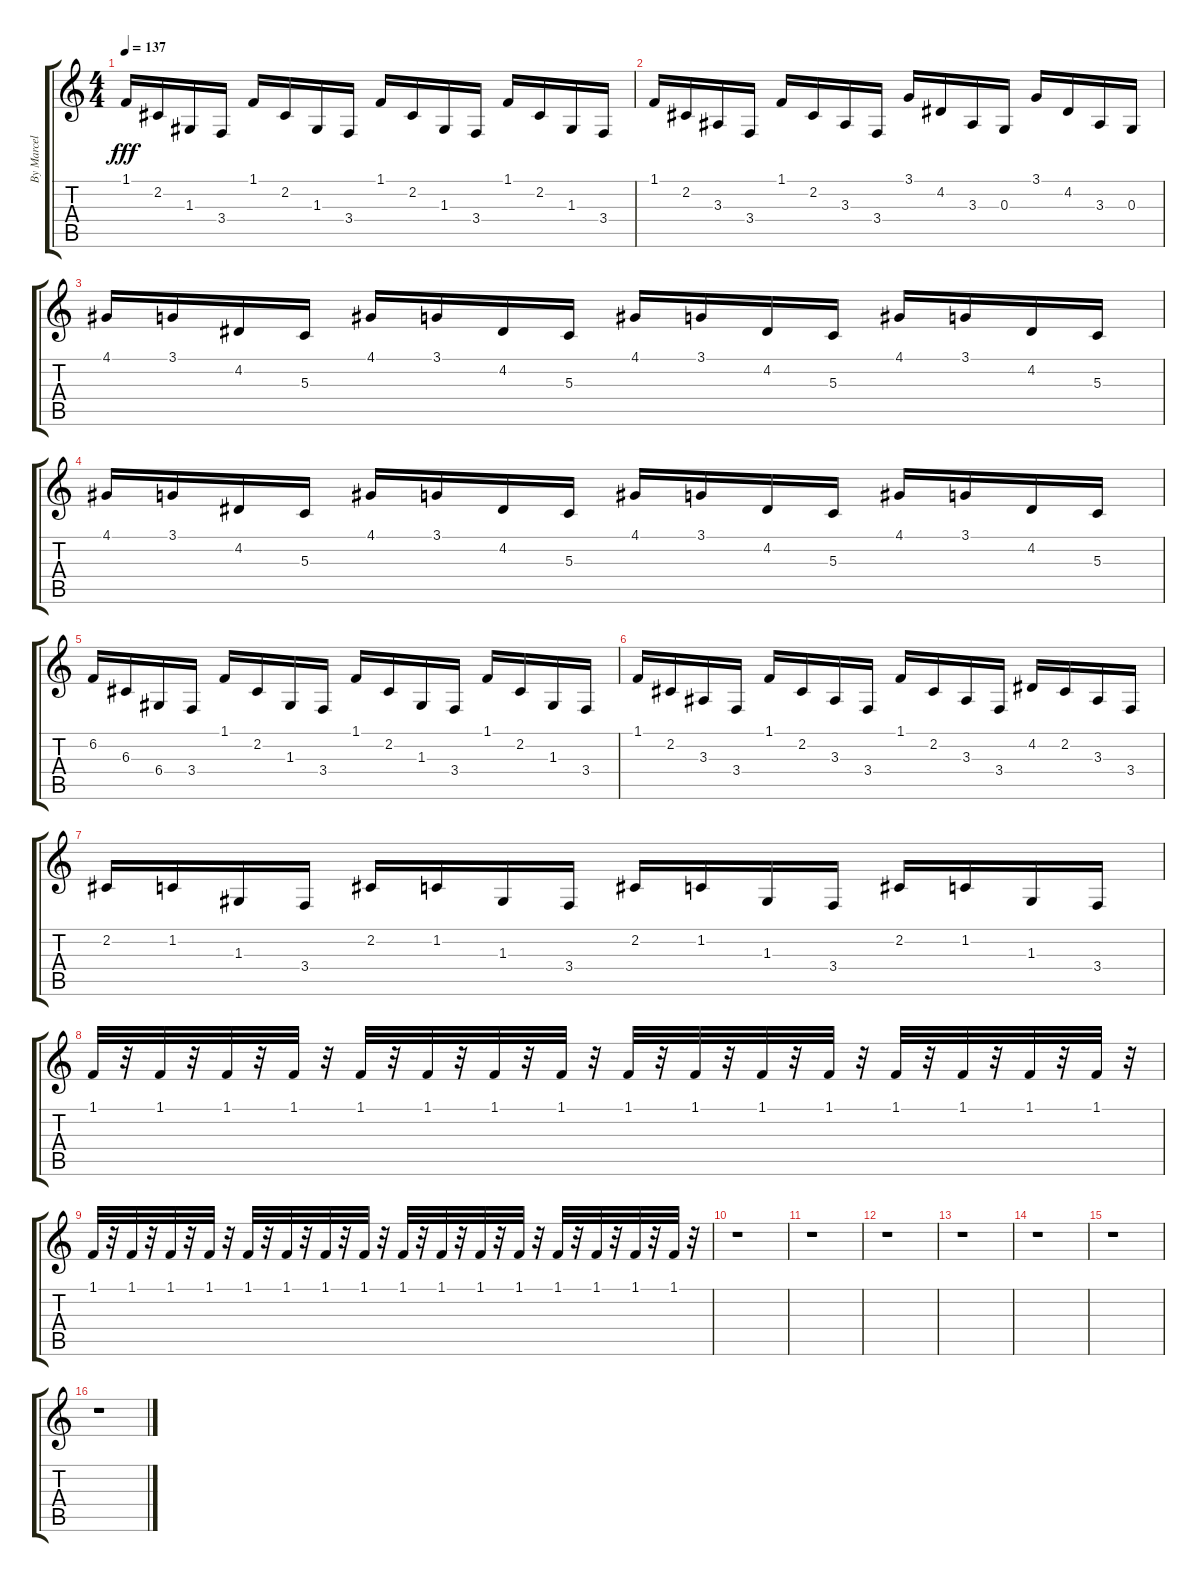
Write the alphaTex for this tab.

\track ("By Marcel Gonzalez" "By Marcel ") {instrument pad7halo}
\staff {score tabs}
\tuning (E4 B3 G3 D3 A2 E2) {hide}
\ts (4 4)
\tempo 137
\clef g2
\ks c
1.1.16{dy fff volume 14 balance 8} 2.2.16{balance 8} 1.3.16{balance 8} 3.4.16{balance 9} 1.1.16{balance 9} 2.2.16{balance 9} 1.3.16{balance 10} 3.4.16{balance 10} 1.1.16{balance 10} 2.2.16{balance 10} 1.3.16{balance 11} 3.4.16{balance 11} 1.1.16{balance 11} 2.2.16{balance 12} 1.3.16{balance 12} 3.4.16{balance 12} |
1.1.16{balance 13} 2.2.16{balance 13} 3.3.16{balance 13} 3.4.16{balance 14} 1.1.16{balance 14} 2.2.16{balance 14} 3.3.16{balance 14} 3.4.16{balance 15} 3.1.16{balance 15} 4.2.16{balance 14} 3.3.16{balance 13} 0.3.16{balance 12} 3.1.16{balance 11} 4.2.16{balance 10} 3.3.16{balance 9} 0.3.16{balance 8} |
4.1.16{balance 8} 3.1.16{balance 6} 4.2.16{balance 6} 5.3.16{balance 5} 4.1.16{balance 4} 3.1.16{balance 3} 4.2.16{balance 2} 5.3.16{balance 1} 4.1.16{balance 0} 3.1.16{balance 1} 4.2.16{balance 2} 5.3.16{balance 3} 4.1.16{balance 4} 3.1.16{balance 5} 4.2.16{balance 5} 5.3.16{balance 6} |
4.1.16{balance 7} 3.1.16{balance 8} 4.2.16{balance 9} 5.3.16{balance 10} 4.1.16{balance 10} 3.1.16{balance 11} 4.2.16{balance 12} 5.3.16{balance 13} 4.1.16{balance 14} 3.1.16{balance 14} 4.2.16{balance 14} 5.3.16{balance 13} 4.1.16{balance 12} 3.1.16{balance 11} 4.2.16{balance 10} 5.3.16{balance 9} |
6.2.16{balance 8} 6.3.16{balance 7} 6.4.16{balance 6} 3.4.16{balance 5} 1.1.16{balance 4} 2.2.16{balance 3} 1.3.16{balance 2} 3.4.16{balance 0} 1.1.16{balance 2} 2.2.16{balance 3} 1.3.16{balance 5} 3.4.16{balance 7} 1.1.16{balance 8} 2.2.16{balance 10} 1.3.16{balance 11} 3.4.16{balance 13} |
1.1.16{balance 15} 2.2.16{balance 16} 3.3.16{balance 14} 3.4.16{balance 13} 1.1.16{balance 12} 2.2.16{balance 10} 3.3.16{balance 9} 3.4.16{balance 8} 1.1.16{balance 7} 2.2.16{balance 5} 3.3.16{balance 4} 3.4.16{balance 3} 4.2.16{balance 4} 2.2.16{balance 4} 3.3.16{balance 5} 3.4.16{balance 5} |
2.2.16{balance 6} 1.2.16{balance 6} 1.3.16{balance 7} 3.4.16{balance 8} 2.2.16{balance 8} 1.2.16{balance 9} 1.3.16{balance 9} 3.4.16{balance 10} 2.2.16{balance 10} 1.2.16{balance 10} 1.3.16{balance 10} 3.4.16{balance 10} 2.2.16{balance 9} 1.2.16{balance 9} 1.3.16{balance 8} 3.4.16{balance 8} |
1.1.32{volume 8 balance 8} r.32 1.1.32{volume 15} r.32 1.1.32{volume 15} r.32 1.1.32{volume 15} r.32 1.1.32{volume 14} r.32 1.1.32{volume 14} r.32 1.1.32{volume 14} r.32 1.1.32{volume 14} r.32 1.1.32{volume 14} r.32 1.1.32{volume 13} r.32 1.1.32{volume 13} r.32 1.1.32{volume 13} r.32 1.1.32{volume 12} r.32 1.1.32{volume 12} r.32 1.1.32{volume 12} r.32 1.1.32{volume 12} r.32 |
1.1.32{volume 11} r.32 1.1.32{volume 11} r.32 1.1.32{volume 10} r.32 1.1.32{volume 9} r.32 1.1.32{volume 9} r.32 1.1.32{volume 8} r.32 1.1.32{volume 7} r.32 1.1.32{volume 6} r.32 1.1.32{volume 6} r.32 1.1.32{volume 5} r.32 1.1.32{volume 4} r.32 1.1.32{volume 4} r.32 1.1.32{volume 3} r.32 1.1.32{volume 2} r.32 1.1.32{volume 2} r.32 1.1.32{volume 1} r.32 |
r.1 |
r.1 |
r.1 |
r.1 |
r.1 |
r.1 |
r.1
